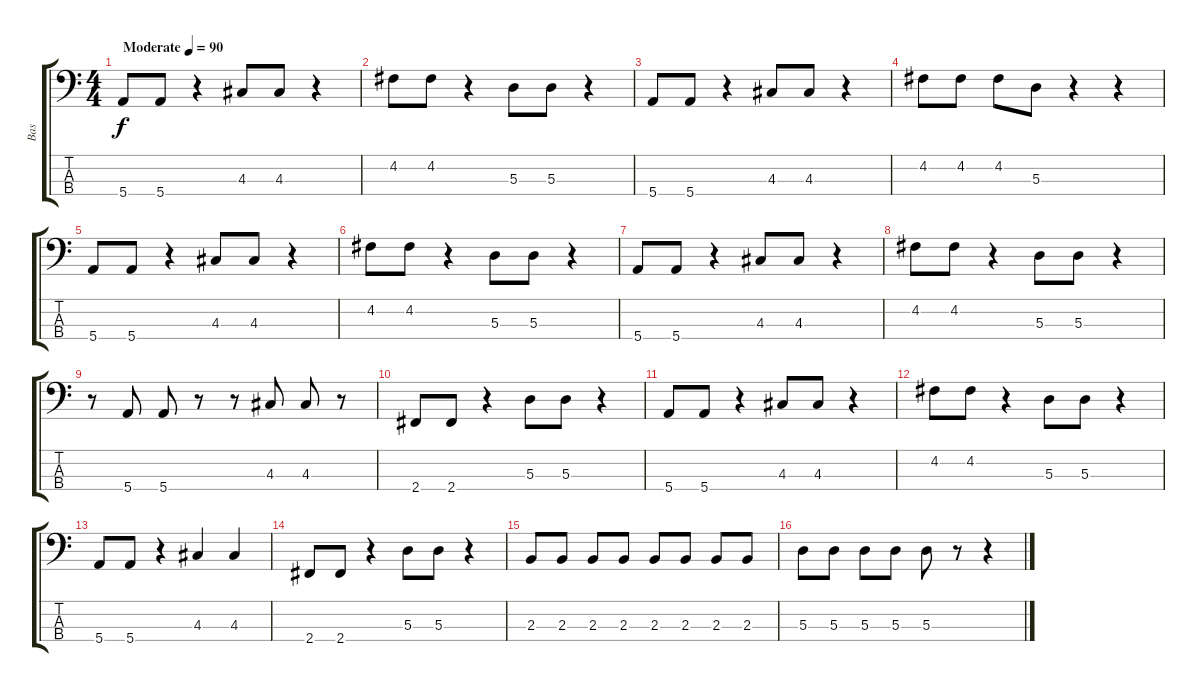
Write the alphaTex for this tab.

\track ("Bas" "Bas") {instrument electricbassfinger}
\staff {score tabs}
\tuning (G2 D2 A1 E1) {hide}
\ts (4 4)
\tempo (90 "Moderate")
\clef f4
\ks c
5.4.8{dy f instrument electricbassfinger} 5.4.8 r.4 4.3.8 4.3.8 r.4 |
4.2.8 4.2.8 r.4 5.3.8 5.3.8 r.4 |
5.4.8 5.4.8 r.4 4.3.8 4.3.8 r.4 |
4.2.8 4.2.8 4.2.8 5.3.8 r.4 r.4 |
5.4.8 5.4.8 r.4 4.3.8 4.3.8 r.4 |
4.2.8 4.2.8 r.4 5.3.8 5.3.8 r.4 |
5.4.8 5.4.8 r.4 4.3.8 4.3.8 r.4 |
4.2.8 4.2.8 r.4 5.3.8 5.3.8 r.4 |
r.8 5.4.8 5.4.8 r.8 r.8 4.3.8 4.3.8 r.8 |
2.4.8 2.4.8 r.4 5.3.8 5.3.8 r.4 |
5.4.8 5.4.8 r.4 4.3.8 4.3.8 r.4 |
4.2.8 4.2.8 r.4 5.3.8 5.3.8 r.4 |
5.4.8 5.4.8 r.4 4.3.4 4.3.4 |
2.4.8 2.4.8 r.4 5.3.8 5.3.8 r.4 |
2.3.8 2.3.8 2.3.8 2.3.8 2.3.8 2.3.8 2.3.8 2.3.8 |
5.3.8 5.3.8 5.3.8 5.3.8 5.3.8 r.8 r.4
